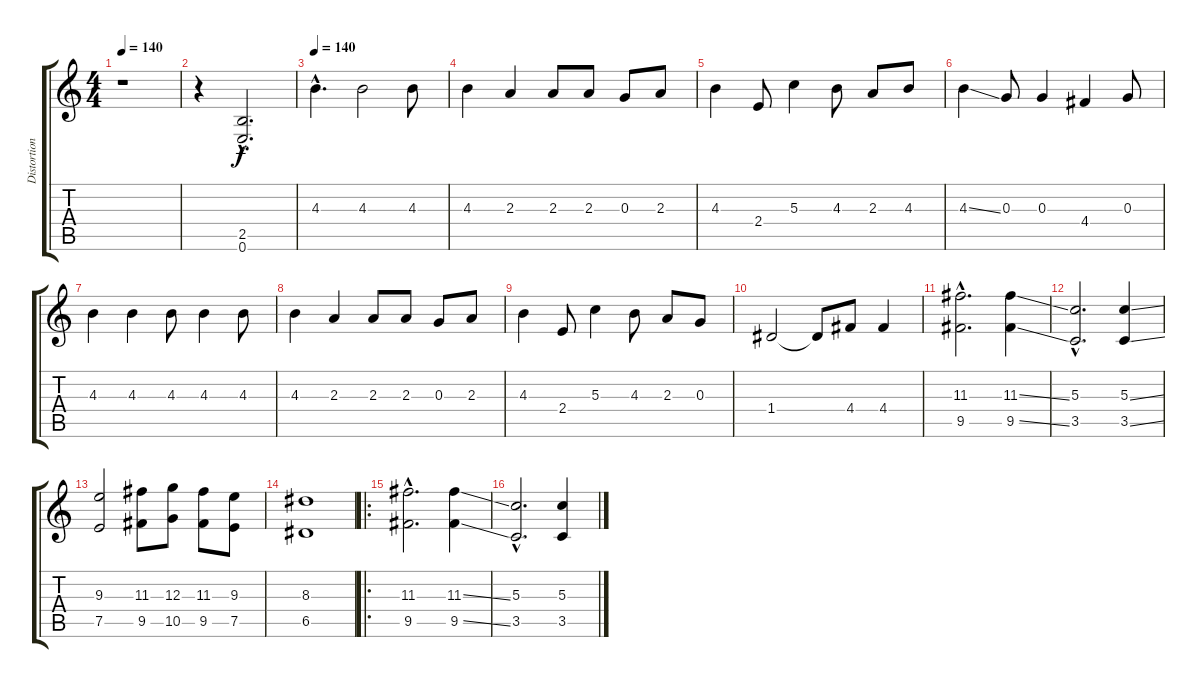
\track ("Distortion Gtr1" "Distortion") {instrument distortionguitar}
\staff {score tabs}
\tuning (E4 B3 G3 D3 A2 E2) {hide}
\ts (4 4)
\tempo 140
\clef g2
\ks c
r.1{dy f} |
r.4 (2.5{hac} 0.6{hac}).2{d} |
\tempo 140
4.3{hac}.4{d} 4.3.2 4.3.8 |
4.3.4 2.3.4 2.3.8 2.3.8 0.3.8 2.3.8 |
4.3.4 2.4.8 5.3.4 4.3.8 2.3.8 4.3.8 |
4.3{ss}.4 0.3.8 0.3.4 4.4.4 0.3.8 |
4.3.4 4.3.4 4.3.8 4.3.4 4.3.8 |
4.3.4 2.3.4 2.3.8 2.3.8 0.3.8 2.3.8 |
4.3.4 2.4.8 5.3.4 4.3.8 2.3.8 0.3.8 |
1.4.2 1.4{t}.8 4.4.8 4.4.4 |
(11.3{hac} 9.5{hac}).2{d} (11.3{ss} 9.5{ss}).4 |
(5.3{hac} 3.5{hac}).2{d} (5.3{ss} 3.5{ss}).4 |
(9.3 7.5).2 (11.3 9.5).8 (12.3 10.5).8 (11.3 9.5).8 (9.3 7.5).8 |
(8.3 6.5).1 |
\ro
(11.3{hac} 9.5{hac}).2{d} (11.3{ss} 9.5{ss}).4 |
(5.3{hac} 3.5{hac}).2{d} (5.3{ss} 3.5{ss}).4
